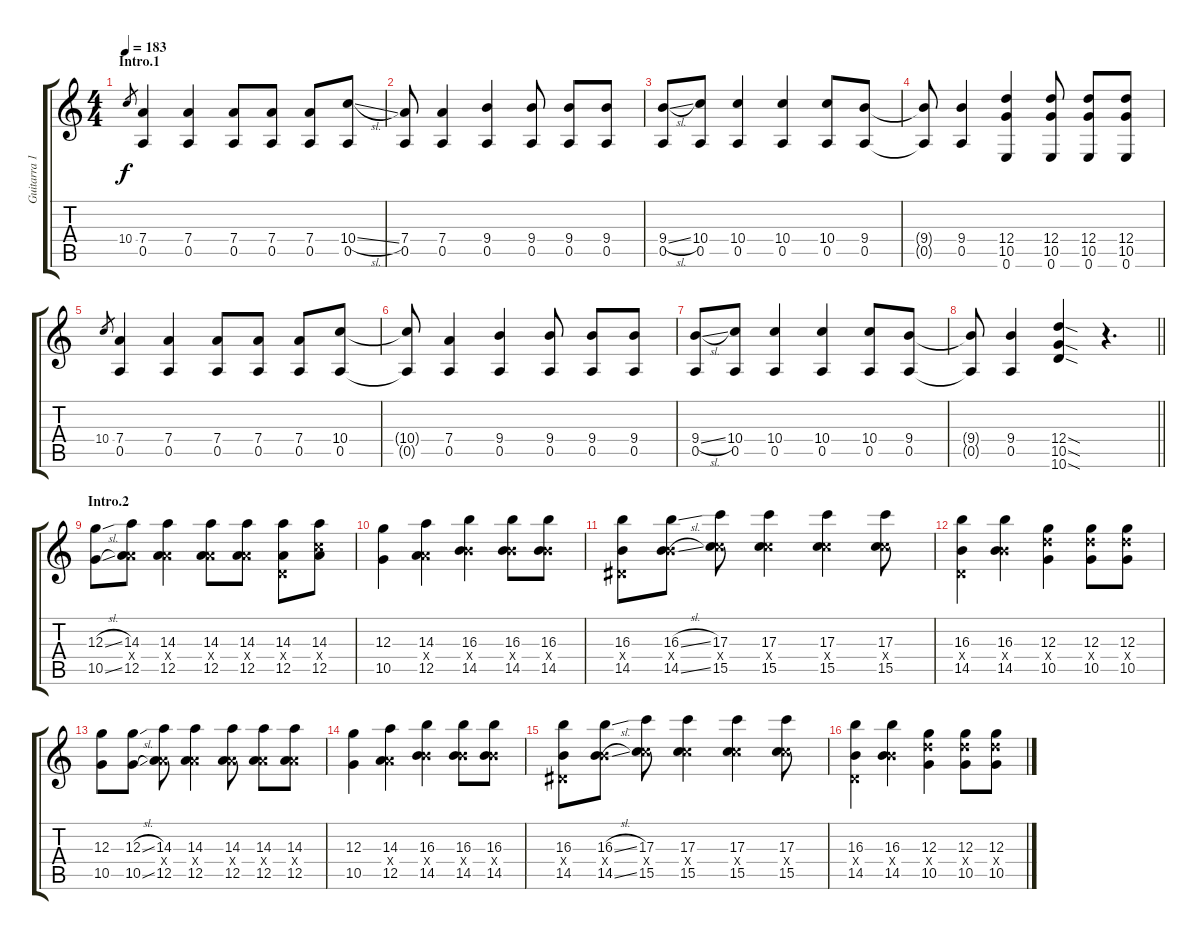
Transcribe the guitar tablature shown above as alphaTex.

\track ("Guitarra 1 - Mathias" "Guitarra 1") {instrument overdrivenguitar}
\staff {score tabs}
\tuning (E4 B3 G3 D3 A2 E2) {hide}
\ts (4 4)
\section ("" "Intro.1")
\tempo 183
\clef g2
\ks c
10.4.8{gr dy f instrument overdrivenguitar} (7.4 0.5).4 (7.4 0.5).4 (7.4 0.5).8 (7.4 0.5).8 (7.4 0.5).8 (10.4{sl} 0.5).8 |
(7.4 0.5).8 (7.4 0.5).4 (9.4 0.5).4 (9.4 0.5).8 (9.4 0.5).8 (9.4 0.5).8 |
(9.4{sl} 0.5).8 (10.4 0.5).8 (10.4 0.5).4 (10.4 0.5).4 (10.4 0.5).8 (9.4 0.5).8 |
(9.4{t} 0.5{t}).8 (9.4 0.5).4 (12.4 10.5 0.6).4 (12.4 10.5 0.6).8 (12.4 10.5 0.6).8 (12.4 10.5 0.6).8 |
10.4.8{gr} (7.4 0.5).4 (7.4 0.5).4 (7.4 0.5).8 (7.4 0.5).8 (7.4 0.5).8 (10.4 0.5).8 |
(10.4{t} 0.5{t}).8 (7.4 0.5).4 (9.4 0.5).4 (9.4 0.5).8 (9.4 0.5).8 (9.4 0.5).8 |
(9.4{sl} 0.5).8 (10.4 0.5).8 (10.4 0.5).4 (10.4 0.5).4 (10.4 0.5).8 (9.4 0.5).8 |
\barLineRight lightlight
(9.4{t} 0.5{t}).8 (9.4 0.5).4 (12.4{sod} 10.5{sod} 10.6{sod}).4 r.4{d} |
\section ("" "Intro.2")
(12.3{sl} 10.5{sl}).8 (14.3 7.4{x} 12.5).8 (14.3 7.4{x} 12.5).4 (14.3 7.4{x} 12.5).8 (14.3 7.4{x} 12.5).8 (14.3 0.4{x} 12.5).8 (14.3 10.4{x} 12.5).8 |
(12.3 10.5).4 (14.3 7.4{x} 12.5).4 (16.3 9.4{x} 14.5).4 (16.3 9.4{x} 14.5).8 (16.3 9.4{x} 14.5).8 |
(16.3 1.4{x} 14.5).8 (16.3{sl} 9.4{x} 14.5{sl}).8 (17.3 10.4{x} 15.5).8 (17.3 10.4{x} 15.5).4 (17.3 10.4{x} 15.5).4 (17.3 10.4{x} 15.5).8 |
(16.3 0.4{x} 14.5).4 (16.3 9.4{x} 14.5).4 (12.3 12.4{x} 10.5).4 (12.3 12.4{x} 10.5).8 (12.3 12.4{x} 10.5).8 |
(12.3 10.5).8 (12.3{sl} 10.5{sl}).8 (14.3 7.4{x} 12.5).8 (14.3 7.4{x} 12.5).4 (14.3 7.4{x} 12.5).8 (14.3 7.4{x} 12.5).8 (14.3 7.4{x} 12.5).8 |
(12.3 10.5).4 (14.3 7.4{x} 12.5).4 (16.3 9.4{x} 14.5).4 (16.3 9.4{x} 14.5).8 (16.3 9.4{x} 14.5).8 |
(16.3 1.4{x} 14.5).8 (16.3{sl} 9.4{x} 14.5{sl}).8 (17.3 10.4{x} 15.5).8 (17.3 10.4{x} 15.5).4 (17.3 10.4{x} 15.5).4 (17.3 10.4{x} 15.5).8 |
(16.3 0.4{x} 14.5).4 (16.3 9.4{x} 14.5).4 (12.3 12.4{x} 10.5).4 (12.3 12.4{x} 10.5).8 (12.3 12.4{x} 10.5).8
